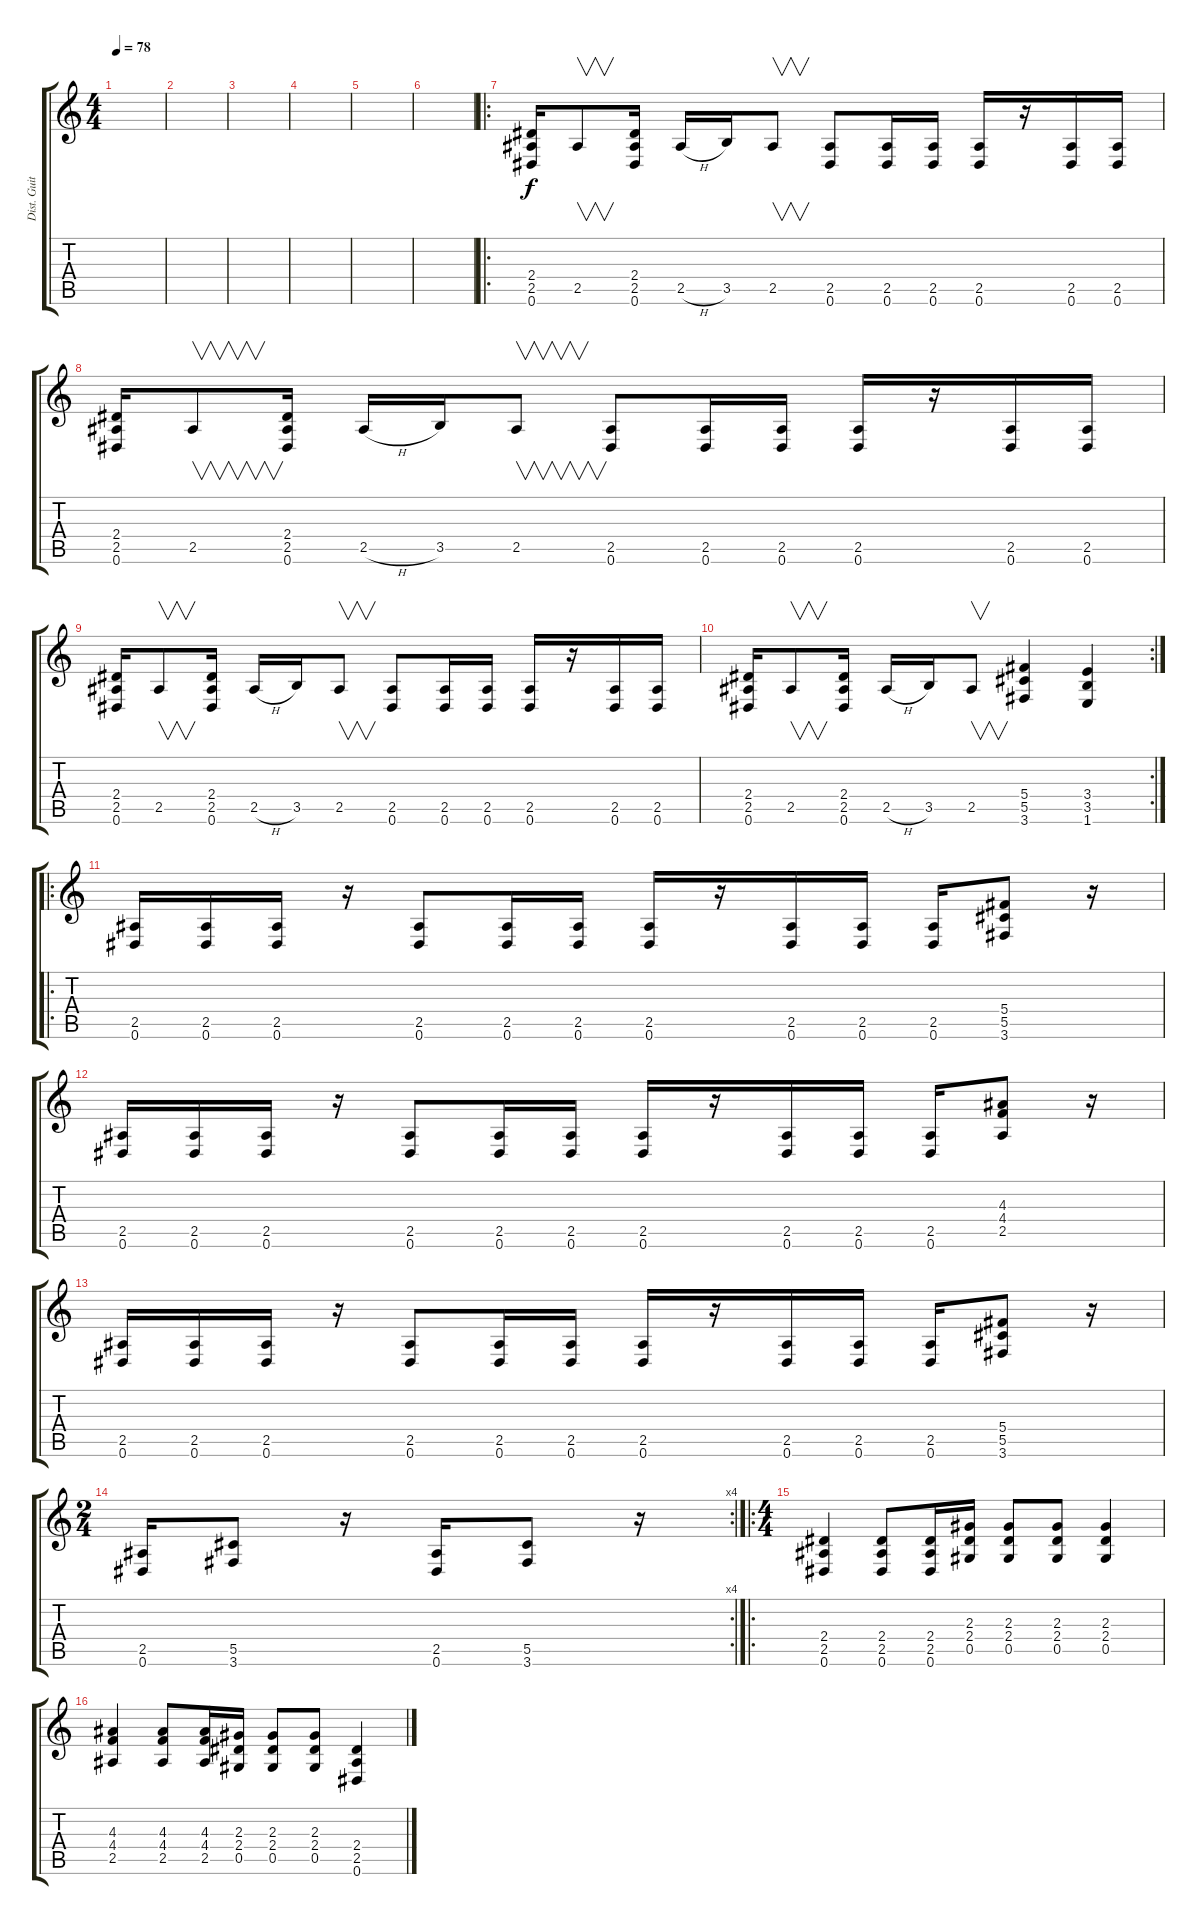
\track ("Dist. Guitar 2 - Kirk" "Dist. Guit") {instrument distortionguitar}
\staff {score tabs}
\tuning (Eb4 Bb3 Gb3 Db3 Ab2 Eb2) {hide}
\ts (4 4)
\tempo 78
\clef g2
\ks c
|
|
|
|
|
|
\ro
(2.4 2.5 0.6).16 2.5.8{v} (2.4 2.5 0.6).16 2.5{h}.16 3.5.16 2.5.8{v} (2.5 0.6).8 (2.5 0.6).16 (2.5 0.6).16 (2.5 0.6).16 r.16 (2.5 0.6).16 (2.5 0.6).16 |
(2.4 2.5 0.6).16 2.5.8{v} (2.4 2.5 0.6).16 2.5{h}.16 3.5.16 2.5.8{v} (2.5 0.6).8 (2.5 0.6).16 (2.5 0.6).16 (2.5 0.6).16 r.16 (2.5 0.6).16 (2.5 0.6).16 |
(2.4 2.5 0.6).16 2.5.8{v} (2.4 2.5 0.6).16 2.5{h}.16 3.5.16 2.5.8{v} (2.5 0.6).8 (2.5 0.6).16 (2.5 0.6).16 (2.5 0.6).16 r.16 (2.5 0.6).16 (2.5 0.6).16 |
\rc 2
(2.4 2.5 0.6).16 2.5.8{v} (2.4 2.5 0.6).16 2.5{h}.16 3.5.16 2.5.8{v} (5.4 5.5 3.6).4 (3.4 3.5 1.6).4 |
\ro
(2.5 0.6).16 (2.5 0.6).16 (2.5 0.6).16 r.16 (2.5 0.6).8 (2.5 0.6).16 (2.5 0.6).16 (2.5 0.6).16 r.16 (2.5 0.6).16 (2.5 0.6).16 (2.5 0.6).16 (5.4 5.5 3.6).8 r.16 |
(2.5 0.6).16 (2.5 0.6).16 (2.5 0.6).16 r.16 (2.5 0.6).8 (2.5 0.6).16 (2.5 0.6).16 (2.5 0.6).16 r.16 (2.5 0.6).16 (2.5 0.6).16 (2.5 0.6).16 (4.3 4.4 2.5).8 r.16 |
(2.5 0.6).16 (2.5 0.6).16 (2.5 0.6).16 r.16 (2.5 0.6).8 (2.5 0.6).16 (2.5 0.6).16 (2.5 0.6).16 r.16 (2.5 0.6).16 (2.5 0.6).16 (2.5 0.6).16 (5.4 5.5 3.6).8 r.16 |
\rc 4
\ts (2 4)
(2.5 0.6).16 (5.5 3.6).8 r.16 (2.5 0.6).16 (5.5 3.6).8 r.16 |
\ro
\ts (4 4)
(2.4 2.5 0.6).4 (2.4 2.5 0.6).8 (2.4 2.5 0.6).16 (2.3 2.4 0.5).16 (2.3 2.4 0.5).8 (2.3 2.4 0.5).8 (2.3 2.4 0.5).4 |
(4.3 4.4 2.5).4 (4.3 4.4 2.5).8 (4.3 4.4 2.5).16 (2.3 2.4 0.5).16 (2.3 2.4 0.5).8 (2.3 2.4 0.5).8 (2.4 2.5 0.6).4
